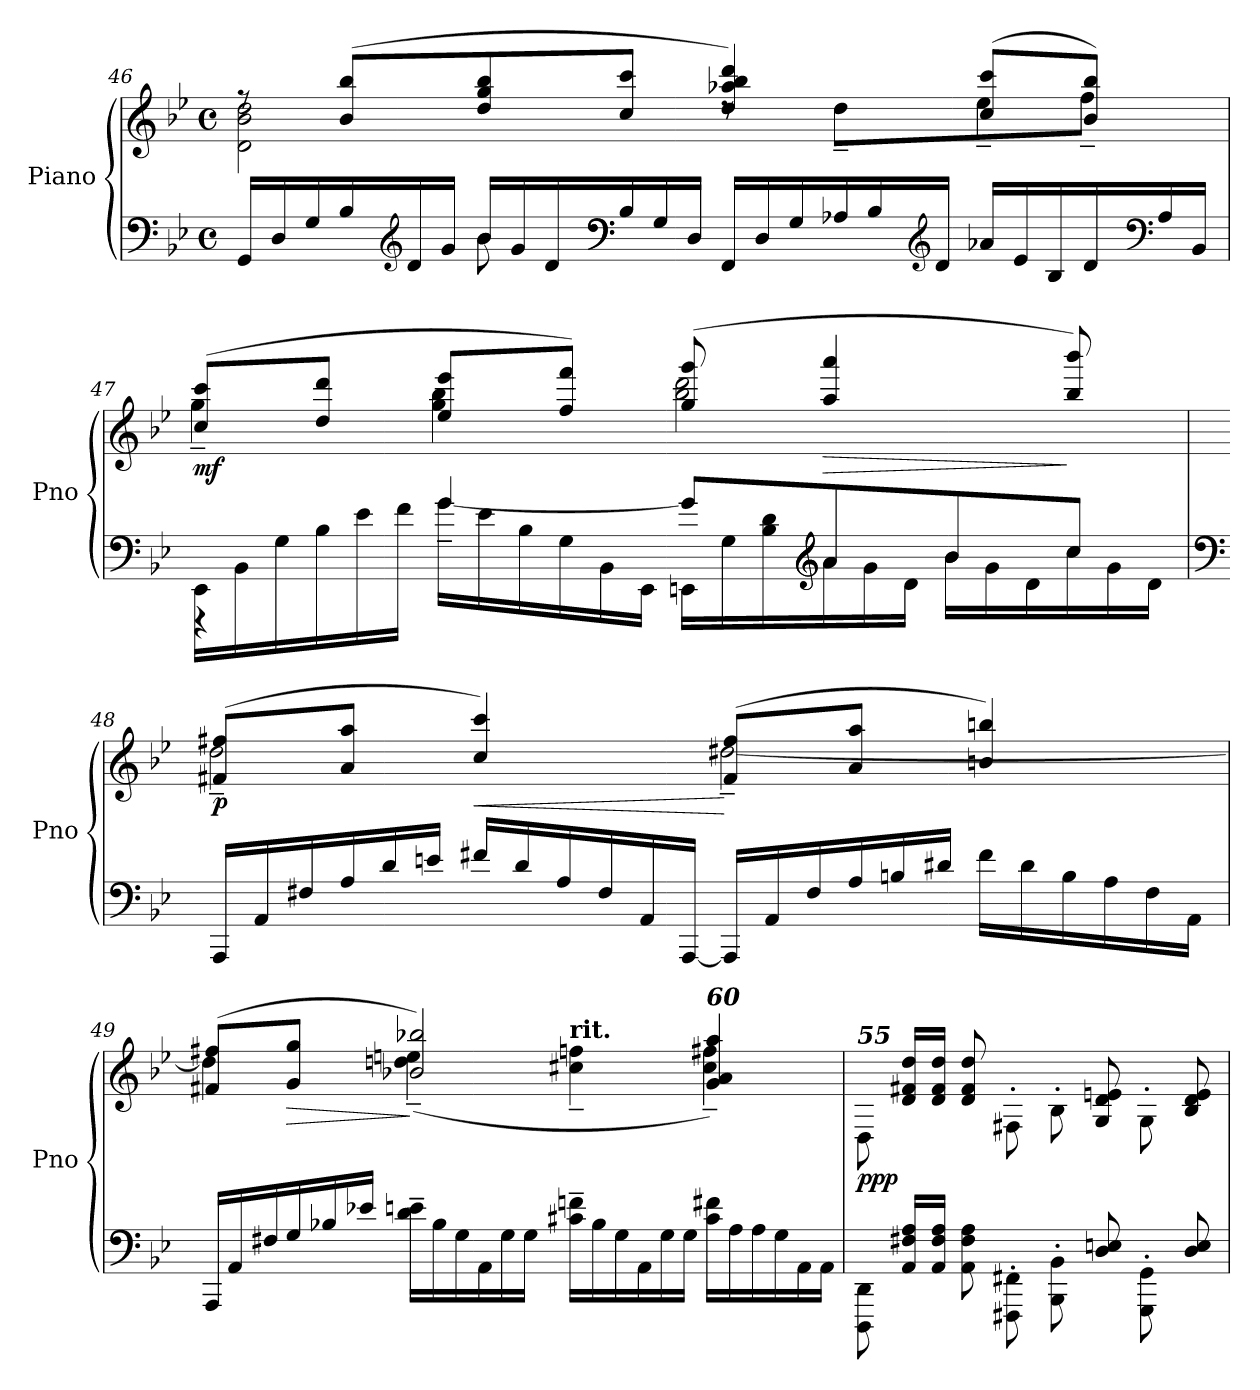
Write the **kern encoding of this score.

**kern	**kern	**dynam
*part1	*part1	*part1
*staff2	*staff1	*staff1/2
*I"Piano	*	*
*I'Pno	*	*
!!LO:LB:g=z
*clefF4	*clefG2	*
*k[b-e-]	*k[b-e-]	*
*M4/4	*M4/4	*
*met(c)	*met(c)	*
*Xtuplet	*	*
=46	=46	=46
*^	*^	*
24GG/LL	4ryy	8rff	2d\ 2b-\ 2dd\	.
24D/	.	.	.	.
24G/	.	.	.	.
!	!	!	!	!LO:DY:b
24B-/	.	(>8b-/ 8bb-/L	.	other-dynamics
*clefG2	*	*	*	*
24d/	.	.	.	.
24g/JJ	.	.	.	.
24b-/LL	8b-\	8dd/ 8gg/ 8bb-/	.	.
24g/	.	.	.	.
24d/	.	.	.	.
*clefF4	*	*	*	*
24B-/	2ryy	8cc/ 8ccc/J	.	.
24G/	.	.	.	.
24D/JJ	.	.	.	.
24FF/LL	.	4dd/ 4aa-X/ 4bb-/ 4ddd/)	8rdd	.
24D/	.	.	.	.
24G/	.	.	.	.
24A-X/	.	.	8dd~\L	.
24B-/	.	.	.	.
*clefG2	*	*	*	*
24d/JJ	.	.	.	.
24a-X/LL	.	(>8cc/ 8ccc/L	8ee-~\	.
24e-/	.	.	.	.
24B-/	.	.	.	.
24d/	8ryy	8b-/ 8bb-/J)	8ff~\J	.
*clefF4	*	*	*	*
24A-/	.	.	.	.
24BB-/JJ	.	.	.	.
!!LO:LB:g=z	!!
=47	=47	=47	=47	=47
!	!	!	!	!LO:DY:b
24EE-\LL	4r	(>8cc/ 8ccc/L	4gg~\	mf
24BB-\	.	.	.	.
24G\	.	.	.	.
24B-\	.	8dd/ 8ddd/J	.	.
24e-\	.	.	.	.
24f\JJ	.	.	.	.
24g\LL	[4g~/	8ee-/ 8eee-/L	4gg\ 4bb-\	.
24e-\	.	.	.	.
24B-\	.	.	.	.
24G\	.	8ff/ 8fff/J)	.	.
24BB-\	.	.	.	.
24EE-\JJ	.	.	.	.
24EEn\LL	8g/L]	(>8gg/ 8ggg/	2bb-\ 2ddd\	.
24G\	.	.	.	.
24B-\ 24d\	.	.	.	.
*clefG2	*	*	*	*
!	!	!	!	!LO:HP:b
24a\	8a/	4aa/ 4aaa/	.	>
24g\	.	.	.	.
24d\JJ	.	.	.	.
24b-\LL	8b-/	.	.	.
24g\	.	.	.	.
24d\	.	.	.	.
24cc\	8cc/J	8bb-/ 8bbb-/)	.	]
24g\	.	.	.	.
24d\JJ	.	.	.	.
*v	*v	*	*	*
!!LO:LB:g=z	!!
=48	=48	=48	=48
*clefF4	*	*	*
!	!	!	!LO:DY:b
24AAA/LL	(>8f#X/ 8ff#X/L	2dd~\	p
24AA/	.	.	.
24F#X/	.	.	.
24A/	8a/ 8aa/J	.	.
24d/	.	.	.
24en/JJ	.	.	.
!	!	!	!LO:HP:b
24f#X/LL	4cc/ 4ccc/)	.	<
24d/	.	.	.
24A/	.	.	.
24F#/	.	.	.
24AA/	.	.	.
[24AAA/JJ	.	.	.
24AAA/LL]	(>8f#/ 8ff#/L	[2dd#X~\	[
24AA/	.	.	.
24F#/	.	.	.
24A/	8a/ 8aa/J	.	.
24Bn/	.	.	.
24d#X/JJ	.	.	.
24f#\LL	4bn/ 4bbn/)	.	.
24d#\	.	.	.
24B\	.	.	.
24A\	.	.	.
24F#\	.	.	.
24AA\JJ	.	.	.
!!LO:PB:g=z	!!
=49	=49	=49	=49
24AAA/LL	(>8f#X/ 8ff#X/L	4dd#\]	.
24AA/	.	.	.
24F#X/	.	.	.
!	!	!	!LO:HP:b
24G/	8g/ 8gg/J	.	>
24B-X/	.	.	.
24e-X/JJ	.	.	.
24d\~ 24en\~LL	2b-X/ 2bb-X/)	(<4ddn\~ 4een\~	]
24B-\	.	.	.
24G\	.	.	.
24AA\	.	.	.
24G\	.	.	.
24G\JJ	.	.	.
!	!	!LO:TX:a:B:t=rit.	!
!	!	!	!LO:DY:b
24c#X\~ 24fn\~LL	.	4cc#X\~ 4ffn\~	other-dynamics
24B-\	.	.	.
24G\	.	.	.
24AA\	.	.	.
24G\	.	.	.
24G\JJ	.	.	.
!	!LO:TX:a:Bi:t=60	!	!
24c#\ 24f#X\LL	4g/ 4a/ 4aa/	4cc#\~ 4ff#X\~)	.
24A\	.	.	.
24A\	.	.	.
24G\	.	.	.
24AA\	.	.	.
24AA\JJ	.	.	.
*	*v	*v	*
=50	=50	=50
!	!LO:TX:a:Bi:t=55	!
!	!	!LO:DY:b
8DDD\ 8DD\	8D\	ppp
16AA/ 16F#X/ 16A/LL	16d/ 16f#X/ 16dd/LL	.
16AA/ 16F#/ 16A/JJ	16d/ 16f#/ 16dd/JJ	.
8AA\ 8F#\ 8A\	8d/ 8f#/ 8dd/	.
8FFF#X\' 8FF#X\'	8F#X'\	.
8BBB-\' 8BB-\'	8B-'\	.
8D/ 8En/	8G/ 8d/ 8en/	.
8GGG\' 8GG\'	8G'\	.
8D/ 8E/	8B-/ 8d/ 8e/	.
=	=	=
*-	*-	*-
